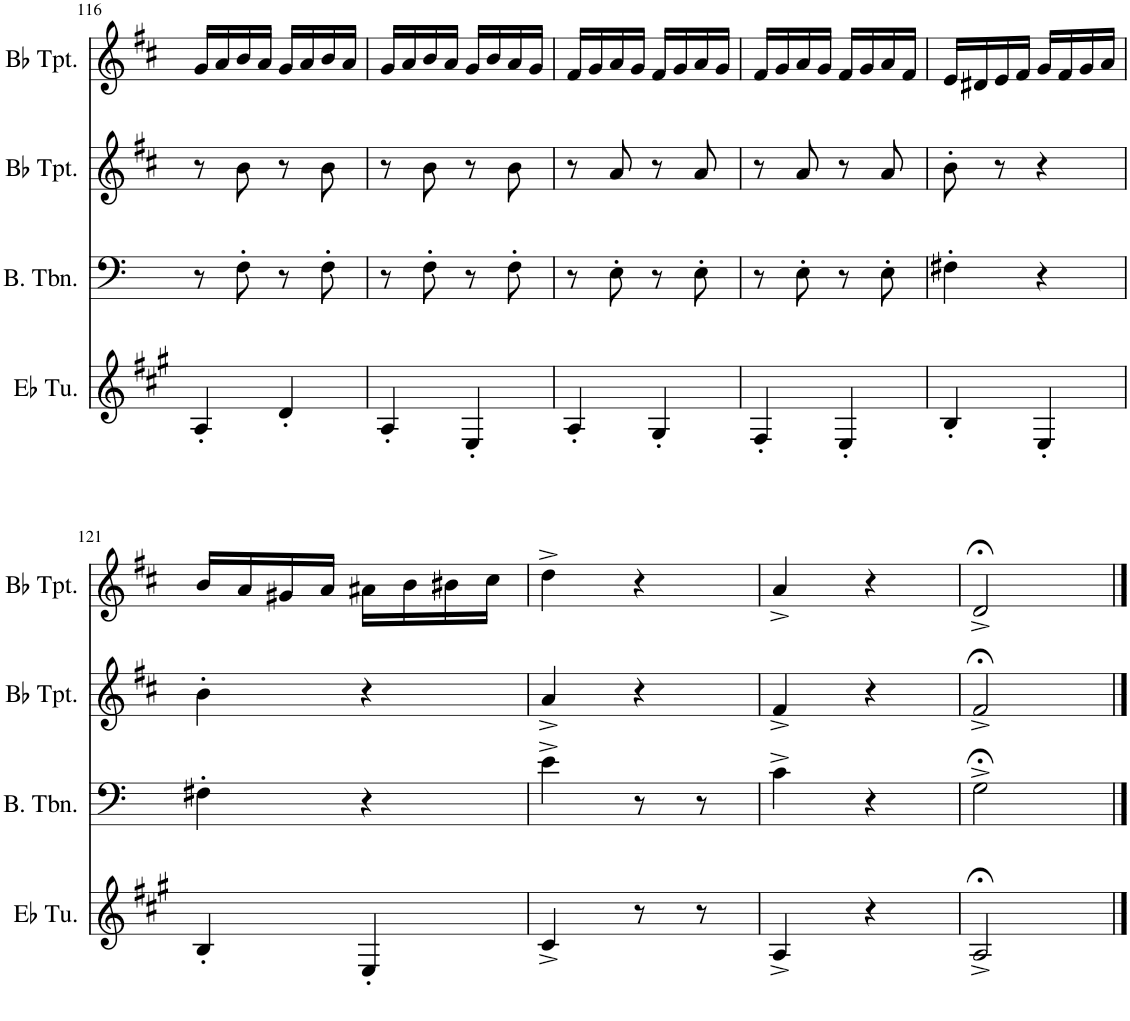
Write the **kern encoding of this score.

**kern	**kern	**kern	**kern
*part4	*part3	*part2	*part1
*staff4	*staff3	*staff2	*staff1
*I"Eb Tuba	*I"Bass Trombone	*I"Bb Trumpet	*I"Bb Trumpet
*I'Eb Tu.	*I'B. Tbn.	*I'Bb Tpt.	*I'Bb Tpt.
!!LO:PB:g=z
*clefG2	*clefF4	*clefG2	*clefG2
*Trd12c21	*	*Trd1c2	*Trd1c2
*k[f#c#g#]	*k[]	*k[f#c#]	*k[f#c#]
*M2/4	*M2/4	*M2/4	*M2/4
=116	=116	=116	=116
4A'/	8r	8r	16g/LL
.	.	.	16a/
.	8F'\	8b\	16b/
.	.	.	16a/JJ
4d'/	8r	8r	16g/LL
.	.	.	16a/
.	8F'\	8b\	16b/
.	.	.	16a/JJ
=117	=117	=117	=117
4A'/	8r	8r	16g/LL
.	.	.	16a/
.	8F'\	8b\	16b/
.	.	.	16a/JJ
4E'/	8r	8r	16g/LL
.	.	.	16b/
.	8F'\	8b\	16a/
.	.	.	16g/JJ
=118	=118	=118	=118
4A'/	8r	8r	16f#/LL
.	.	.	16g/
.	8E'\	8a/	16a/
.	.	.	16g/JJ
4G#'/	8r	8r	16f#/LL
.	.	.	16g/
.	8E'\	8a/	16a/
.	.	.	16g/JJ
=119	=119	=119	=119
4F#'/	8r	8r	16f#/LL
.	.	.	16g/
.	8E'\	8a/	16a/
.	.	.	16g/JJ
4E'/	8r	8r	16f#/LL
.	.	.	16g/
.	8E'\	8a/	16a/
.	.	.	16f#/JJ
=120	=120	=120	=120
4B'/	4F#X'\	8b'\	16e/LL
.	.	.	16d#X/
.	.	8r	16e/
.	.	.	16f#/JJ
4E'/	4r	4r	16g/LL
.	.	.	16f#/
.	.	.	16g/
.	.	.	16a/JJ
!!LO:LB:g=z
=121	=121	=121	=121
4B'/	4F#X'\	4b'\	16b/LL
.	.	.	16a/
.	.	.	16g#X/
.	.	.	16a/JJ
4E'/	4r	4r	16a#X\LL
.	.	.	16b\
.	.	.	16b#X\
.	.	.	16cc#\JJ
=122	=122	=122	=122
4c#^/	4e^\	4a^/	4dd^\
8r	8r	4r	4r
8r	8r	.	.
=123	=123	=123	=123
4A^/	4c^\	4f#^/	4a^/
4r	4r	4r	4r
=124	=124	=124	=124
2A;<^/	2G;<^\	2f#;<^/	2d;<^/
==	==	==	==
*-	*-	*-	*-
